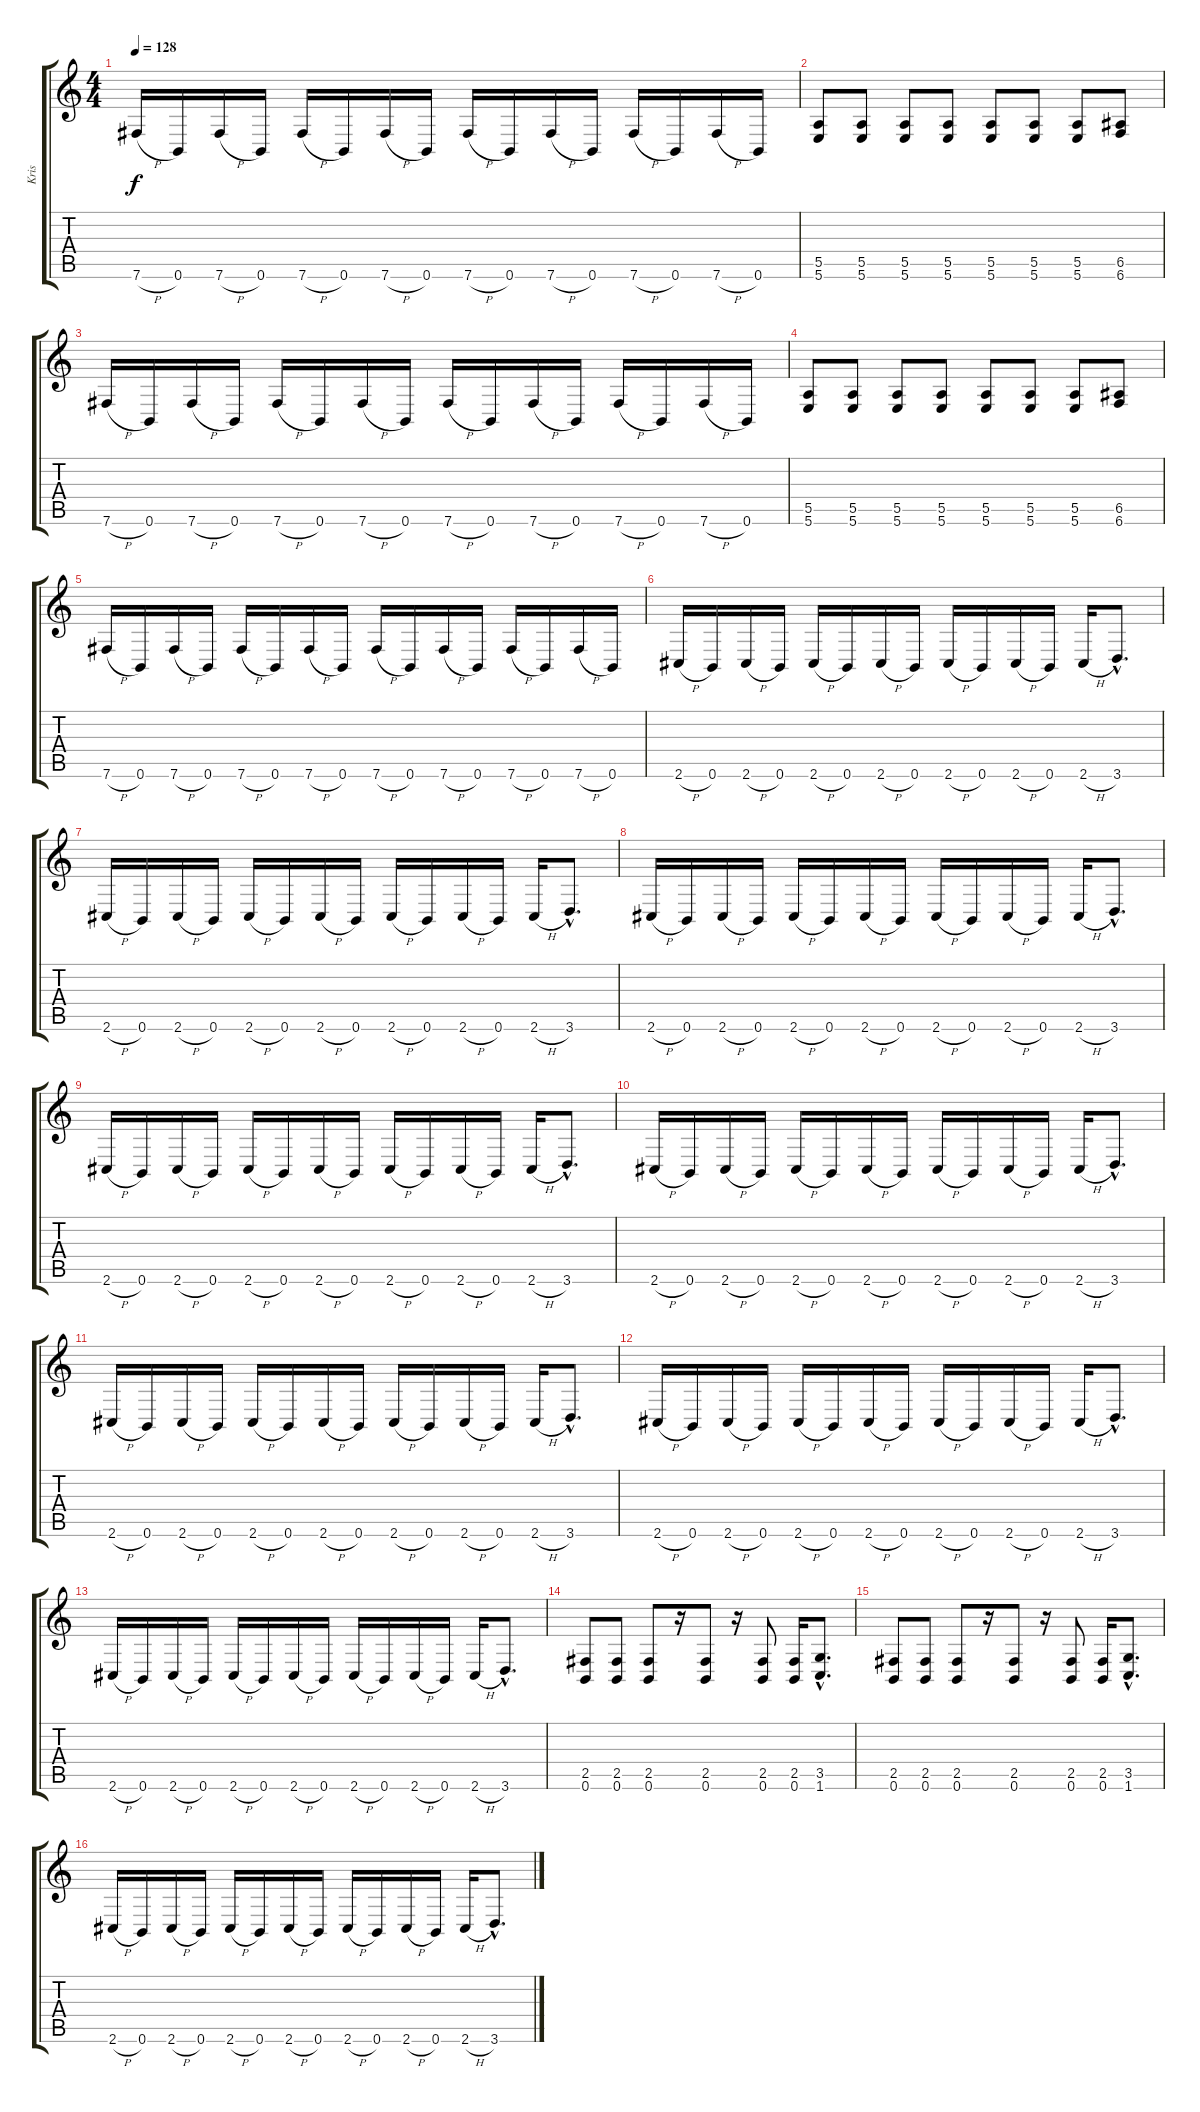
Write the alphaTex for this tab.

\track ("Kris" "Kris") {instrument distortionguitar}
\staff {score tabs}
\tuning (B3 Gb3 D3 A2 E2 B1) {hide}
\ts (4 4)
\tempo 128
\clef g2
\ks c
7.6{h}.16{dy f instrument distortionguitar} 0.6.16 7.6{h}.16 0.6.16 7.6{h}.16 0.6.16 7.6{h}.16 0.6.16 7.6{h}.16 0.6.16 7.6{h}.16 0.6.16 7.6{h}.16 0.6.16 7.6{h}.16 0.6.16 |
(5.5 5.6).8 (5.5 5.6).8 (5.5 5.6).8 (5.5 5.6).8 (5.5 5.6).8 (5.5 5.6).8 (5.5 5.6).8 (6.5 6.6).8 |
7.6{h}.16 0.6.16 7.6{h}.16 0.6.16 7.6{h}.16 0.6.16 7.6{h}.16 0.6.16 7.6{h}.16 0.6.16 7.6{h}.16 0.6.16 7.6{h}.16 0.6.16 7.6{h}.16 0.6.16 |
(5.5 5.6).8 (5.5 5.6).8 (5.5 5.6).8 (5.5 5.6).8 (5.5 5.6).8 (5.5 5.6).8 (5.5 5.6).8 (6.5 6.6).8 |
7.6{h}.16 0.6.16 7.6{h}.16 0.6.16 7.6{h}.16 0.6.16 7.6{h}.16 0.6.16 7.6{h}.16 0.6.16 7.6{h}.16 0.6.16 7.6{h}.16 0.6.16 7.6{h}.16 0.6.16 |
2.6{h}.16 0.6.16 2.6{h}.16 0.6.16 2.6{h}.16 0.6.16 2.6{h}.16 0.6.16 2.6{h}.16 0.6.16 2.6{h}.16 0.6.16 2.6{h}.16 3.6{hac}.8{d} |
2.6{h}.16 0.6.16 2.6{h}.16 0.6.16 2.6{h}.16 0.6.16 2.6{h}.16 0.6.16 2.6{h}.16 0.6.16 2.6{h}.16 0.6.16 2.6{h}.16 3.6{hac}.8{d} |
2.6{h}.16 0.6.16 2.6{h}.16 0.6.16 2.6{h}.16 0.6.16 2.6{h}.16 0.6.16 2.6{h}.16 0.6.16 2.6{h}.16 0.6.16 2.6{h}.16 3.6{hac}.8{d} |
2.6{h}.16 0.6.16 2.6{h}.16 0.6.16 2.6{h}.16 0.6.16 2.6{h}.16 0.6.16 2.6{h}.16 0.6.16 2.6{h}.16 0.6.16 2.6{h}.16 3.6{hac}.8{d} |
2.6{h}.16 0.6.16 2.6{h}.16 0.6.16 2.6{h}.16 0.6.16 2.6{h}.16 0.6.16 2.6{h}.16 0.6.16 2.6{h}.16 0.6.16 2.6{h}.16 3.6{hac}.8{d} |
2.6{h}.16 0.6.16 2.6{h}.16 0.6.16 2.6{h}.16 0.6.16 2.6{h}.16 0.6.16 2.6{h}.16 0.6.16 2.6{h}.16 0.6.16 2.6{h}.16 3.6{hac}.8{d} |
2.6{h}.16 0.6.16 2.6{h}.16 0.6.16 2.6{h}.16 0.6.16 2.6{h}.16 0.6.16 2.6{h}.16 0.6.16 2.6{h}.16 0.6.16 2.6{h}.16 3.6{hac}.8{d} |
2.6{h}.16 0.6.16 2.6{h}.16 0.6.16 2.6{h}.16 0.6.16 2.6{h}.16 0.6.16 2.6{h}.16 0.6.16 2.6{h}.16 0.6.16 2.6{h}.16 3.6{hac}.8{d} |
(2.5 0.6).8 (2.5 0.6).8 (2.5 0.6).8 r.16 (2.5 0.6).8 r.16 (2.5 0.6).8 (2.5 0.6).16 (3.5{hac} 1.6{hac}).8{d} |
(2.5 0.6).8 (2.5 0.6).8 (2.5 0.6).8 r.16 (2.5 0.6).8 r.16 (2.5 0.6).8 (2.5 0.6).16 (3.5{hac} 1.6{hac}).8{d} |
2.6{h}.16 0.6.16 2.6{h}.16 0.6.16 2.6{h}.16 0.6.16 2.6{h}.16 0.6.16 2.6{h}.16 0.6.16 2.6{h}.16 0.6.16 2.6{h}.16 3.6{hac}.8{d}
